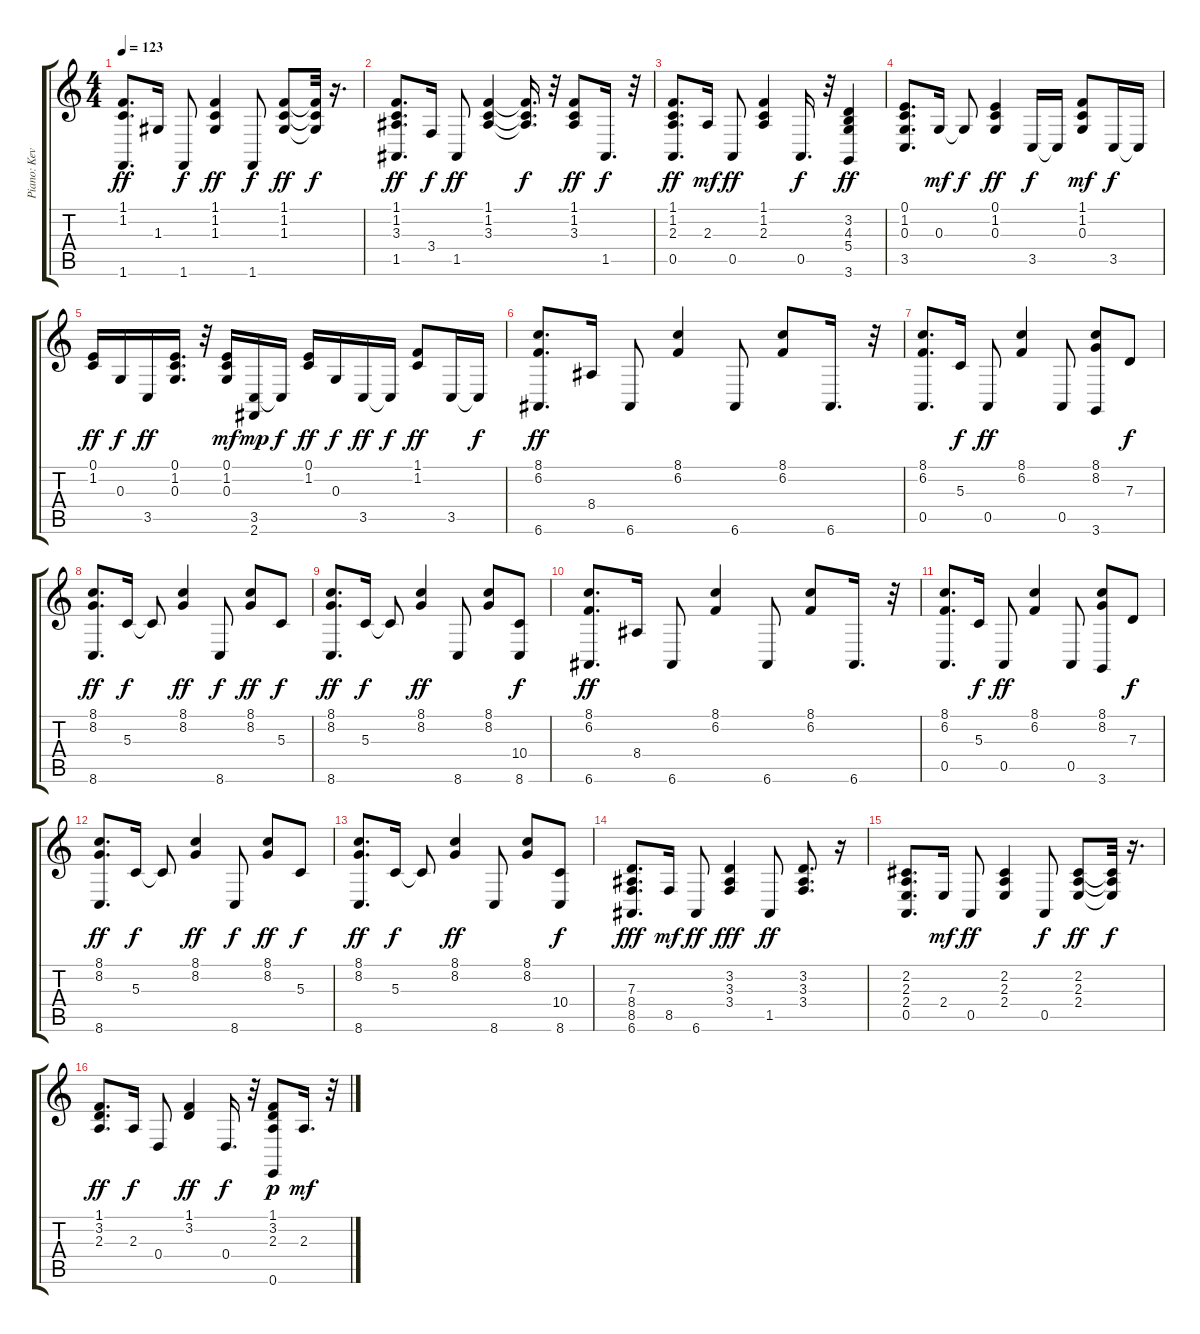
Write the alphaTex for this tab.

\track ("Piano: Kevin Jones" "Piano: Kev") {instrument brightacousticpiano}
\staff {score tabs}
\tuning (E4 B3 G3 D3 A2 E2) {hide}
\ts (4 4)
\tempo 123
\clef g2
\ks c
(1.1 1.2 1.6).8{d dy ff} 1.3.16 1.6.8{dy f} (1.1 1.2 1.3).4{dy ff} 1.6.8{dy f} (1.1 1.2 1.3).8{dy ff} (1.1{t} 1.2{t} 1.3{t}).32{dy f} r.16{d} |
(1.1 1.2 3.3 1.5).8{d dy ff} 3.4.16{dy f} 1.5.8{dy ff} (1.1 1.2 3.3).4 (1.1{t} 1.2{t} 3.3{t}).16{d dy f} r.32 (1.1 1.2 3.3).8{dy ff} 1.5.16{d dy f} r.32 |
(1.1 1.2 2.3 0.5).8{d dy ff} 2.3.16{dy mf} 0.5.8{dy ff} (1.1 1.2 2.3).4 0.5.16{d dy f} r.32 (3.2 4.3 5.4 3.6).4{dy ff} |
(0.1 1.2 0.3 3.5).8{d} 0.3.16{dy mf} 0.3{t}.8{dy f} (0.1 1.2 0.3).4{dy ff} 3.5.16{dy f} 3.5{t}.16 (1.1 1.2 0.3).8{dy mf} 3.5.16{dy f} 3.5{t}.16 |
(0.1 1.2).16{dy ff} 0.3.16{dy f} 3.5.16{dy ff} (0.1 1.2 0.3).16{d} r.32 (0.1 1.2 0.3).16{dy mf} (3.5 2.6).16{dy mp} 3.5{t}.16{dy f} (0.1 1.2).16{dy ff} 0.3.16{dy f} 3.5.16{dy ff} 3.5{t}.16{dy f} (1.1 1.2).8{dy ff} 3.5.16 3.5{t}.16{dy f} |
(8.1 6.2 6.6).8{d dy ff} 8.4.16 6.6.8 (8.1 6.2).4 6.6.8 (8.1 6.2).8 6.6.16{d} r.32 |
(8.1 6.2 0.5).8{d} 5.3.16{dy f} 0.5.8{dy ff} (8.1 6.2).4 0.5.8 (8.1 8.2 3.6).8 7.3.8{dy f} |
(8.1 8.2 8.6).8{d dy ff} 5.3.16{dy f} 5.3{t}.8 (8.1 8.2).4{dy ff} 8.6.8{dy f} (8.1 8.2).8{dy ff} 5.3.8{dy f} |
(8.1 8.2 8.6).8{d dy ff} 5.3.16{dy f} 5.3{t}.8 (8.1 8.2).4{dy ff} 8.6.8 (8.1 8.2).8 (10.4 8.6).8{dy f} |
(8.1 6.2 6.6).8{d dy ff} 8.4.16 6.6.8 (8.1 6.2).4 6.6.8 (8.1 6.2).8 6.6.16{d} r.32 |
(8.1 6.2 0.5).8{d} 5.3.16{dy f} 0.5.8{dy ff} (8.1 6.2).4 0.5.8 (8.1 8.2 3.6).8 7.3.8{dy f} |
(8.1 8.2 8.6).8{d dy ff} 5.3.16{dy f} 5.3{t}.8 (8.1 8.2).4{dy ff} 8.6.8{dy f} (8.1 8.2).8{dy ff} 5.3.8{dy f} |
(8.1 8.2 8.6).8{d dy ff} 5.3.16{dy f} 5.3{t}.8 (8.1 8.2).4{dy ff} 8.6.8 (8.1 8.2).8 (10.4 8.6).8{dy f} |
(7.3 8.4 8.5 6.6).8{d dy fff} 8.5.16{dy mf} 6.6.8{dy ff} (3.2 3.3 3.4).4{dy fff} 1.5.8{dy ff} (3.2 3.3 3.4).8{d} r.16 |
(2.2 2.3 2.4 0.5).8{d} 2.4.16{dy mf} 0.5.8{dy ff} (2.2 2.3 2.4).4 0.5.8{dy f} (2.2 2.3 2.4).8{dy ff} (2.2{t} 2.3{t} 2.4{t}).32{dy f} r.16{d} |
(1.1 3.2 2.3).8{d dy ff} 2.3.16{dy f} 0.4.8 (1.1 3.2).4{dy ff} 0.4.16{d dy f} r.32 (1.1 3.2 2.3 0.6).8{dy p} 2.3.16{d dy mf} r.32
